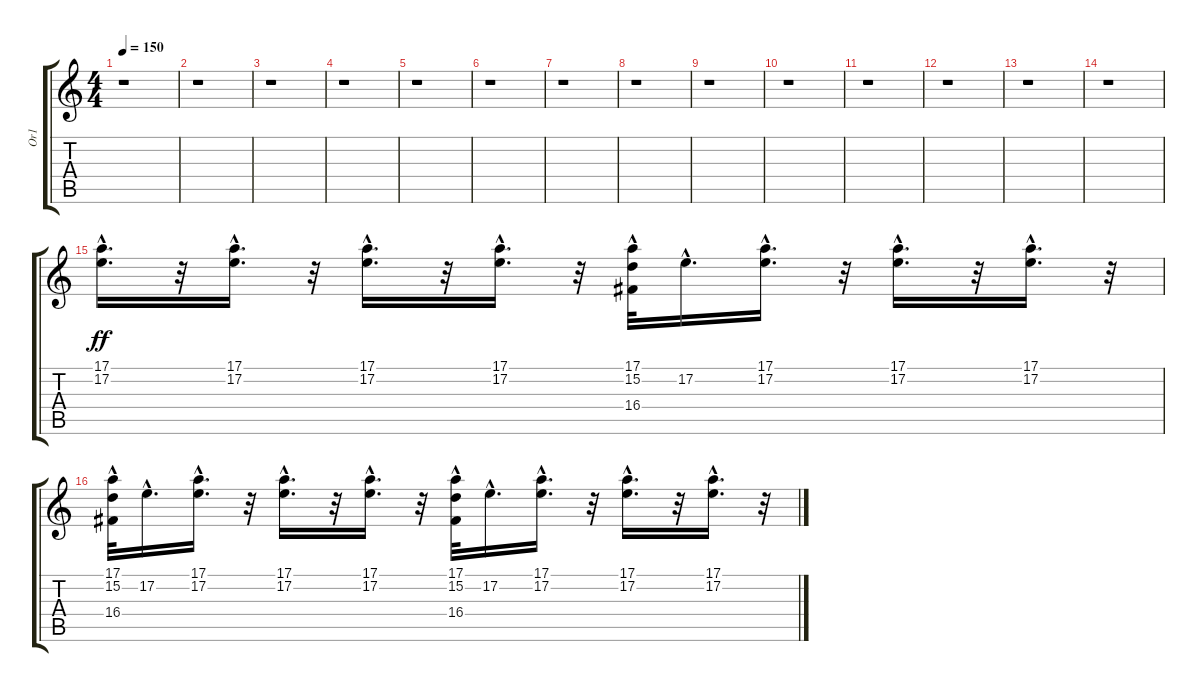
\track ("Or1" "Or1") {instrument drawbarorgan}
\staff {score tabs}
\tuning (E4 B3 G3 D3 A2 E2) {hide}
\ts (4 4)
\tempo 150
\clef g2
\ks c
r.1{dy ff instrument drawbarorgan} |
r.1 |
r.1 |
r.1 |
r.1 |
r.1 |
r.1 |
r.1 |
r.1 |
r.1 |
r.1 |
r.1 |
r.1 |
r.1 |
(17.1{hac} 17.2{hac}).16{d} r.32 (17.1{hac} 17.2{hac}).16{d} r.32 (17.1{hac} 17.2{hac}).16{d} r.32 (17.1{hac} 17.2{hac}).16{d} r.32 (17.1{hac} 15.2 16.4).32 17.2{hac}.16{d} (17.1{hac} 17.2{hac}).16{d} r.32 (17.1{hac} 17.2{hac}).16{d} r.32 (17.1{hac} 17.2{hac}).16{d} r.32 |
(17.1{hac} 15.2 16.4).32 17.2{hac}.16{d} (17.1{hac} 17.2{hac}).16{d} r.32 (17.1{hac} 17.2{hac}).16{d} r.32 (17.1{hac} 17.2{hac}).16{d} r.32 (17.1{hac} 15.2 16.4).32 17.2{hac}.16{d} (17.1{hac} 17.2{hac}).16{d} r.32 (17.1{hac} 17.2{hac}).16{d} r.32 (17.1{hac} 17.2{hac}).16{d} r.32
